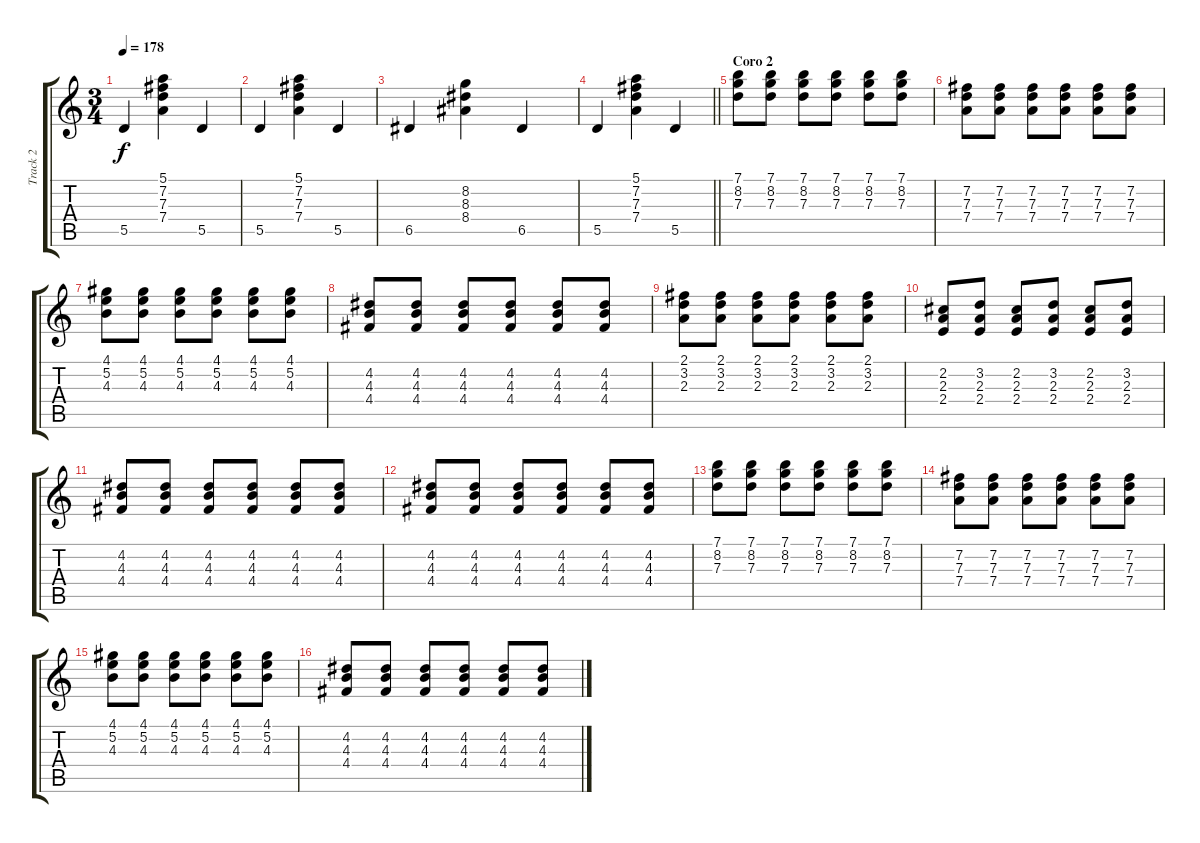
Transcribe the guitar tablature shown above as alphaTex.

\track ("Track 2" "Track 2") {instrument acousticguitarsteel}
\staff {score tabs}
\tuning (E4 B3 G3 D3 A2 E2) {hide}
\ts (3 4)
\tempo 178
\clef g2
\ks c
5.5.4{dy f} (5.1 7.2 7.3 7.4).4 5.5.4 |
5.5.4 (5.1 7.2 7.3 7.4).4 5.5.4 |
6.5.4 (8.2 8.3 8.4).4 6.5.4 |
\barLineRight lightlight
5.5.4 (5.1 7.2 7.3 7.4).4 5.5.4 |
\section ("" "Coro 2")
(7.1 8.2 7.3).8 (7.1 8.2 7.3).8 (7.1 8.2 7.3).8 (7.1 8.2 7.3).8 (7.1 8.2 7.3).8 (7.1 8.2 7.3).8 |
(7.2 7.3 7.4).8 (7.2 7.3 7.4).8 (7.2 7.3 7.4).8 (7.2 7.3 7.4).8 (7.2 7.3 7.4).8 (7.2 7.3 7.4).8 |
(4.1 5.2 4.3).8 (4.1 5.2 4.3).8 (4.1 5.2 4.3).8 (4.1 5.2 4.3).8 (4.1 5.2 4.3).8 (4.1 5.2 4.3).8 |
(4.2 4.3 4.4).8 (4.2 4.3 4.4).8 (4.2 4.3 4.4).8 (4.2 4.3 4.4).8 (4.2 4.3 4.4).8 (4.2 4.3 4.4).8 |
(2.1 3.2 2.3).8 (2.1 3.2 2.3).8 (2.1 3.2 2.3).8 (2.1 3.2 2.3).8 (2.1 3.2 2.3).8 (2.1 3.2 2.3).8 |
(2.2 2.3 2.4).8 (3.2 2.3 2.4).8 (2.2 2.3 2.4).8 (3.2 2.3 2.4).8 (2.2 2.3 2.4).8 (3.2 2.3 2.4).8 |
(4.2 4.3 4.4).8 (4.2 4.3 4.4).8 (4.2 4.3 4.4).8 (4.2 4.3 4.4).8 (4.2 4.3 4.4).8 (4.2 4.3 4.4).8 |
(4.2 4.3 4.4).8 (4.2 4.3 4.4).8 (4.2 4.3 4.4).8 (4.2 4.3 4.4).8 (4.2 4.3 4.4).8 (4.2 4.3 4.4).8 |
(7.1 8.2 7.3).8 (7.1 8.2 7.3).8 (7.1 8.2 7.3).8 (7.1 8.2 7.3).8 (7.1 8.2 7.3).8 (7.1 8.2 7.3).8 |
(7.2 7.3 7.4).8 (7.2 7.3 7.4).8 (7.2 7.3 7.4).8 (7.2 7.3 7.4).8 (7.2 7.3 7.4).8 (7.2 7.3 7.4).8 |
(4.1 5.2 4.3).8 (4.1 5.2 4.3).8 (4.1 5.2 4.3).8 (4.1 5.2 4.3).8 (4.1 5.2 4.3).8 (4.1 5.2 4.3).8 |
(4.2 4.3 4.4).8 (4.2 4.3 4.4).8 (4.2 4.3 4.4).8 (4.2 4.3 4.4).8 (4.2 4.3 4.4).8 (4.2 4.3 4.4).8
